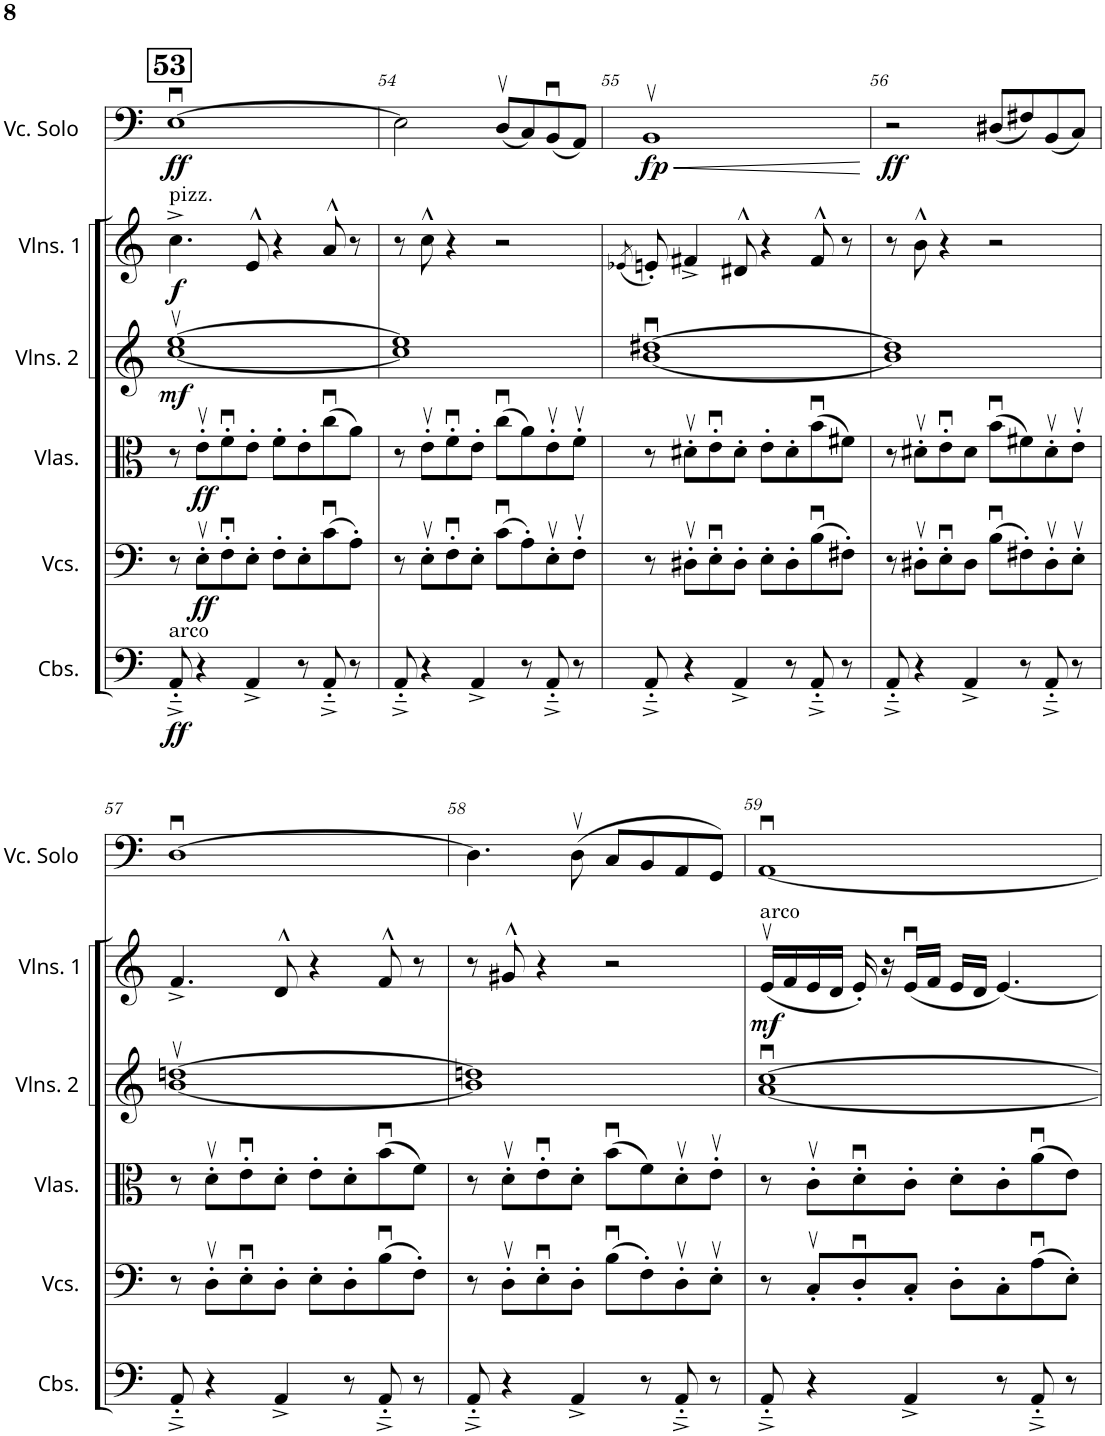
**kern	**dynam	**kern	**dynam	**kern	**dynam	**kern	**dynam	**kern	**dynam	**kern	**dynam
*part6	*part6	*part5	*part5	*part4	*part4	*part3	*part3	*part2	*part2	*part1	*part1
*staff6	*staff6	*staff5	*staff5	*staff4	*staff4	*staff3	*staff3	*staff2	*staff2	*staff1	*staff1
*I"Contrabasses	*	*I"Violoncellos	*	*I"Violas	*	*I"Violins 2	*	*I"Violins 1	*	*I"Violoncello Solo	*
*I'Cbs.	*	*I'Vcs.	*	*I'Vlas.	*	*I'Vlns. 2	*	*I'Vlns. 1	*	*I'Vc. Solo	*
!!LO:PB:g=z
*clefF4	*	*clefF4	*	*clefC3	*	*clefG2	*	*clefG2	*	*clefF4	*
*Trd7c12	*	*	*	*	*	*	*	*	*	*	*
*k[]	*	*k[]	*	*k[]	*	*k[]	*	*k[]	*	*k[]	*
*M4/4	*	*M4/4	*	*M4/4	*	*M4/4	*	*M4/4	*	*M4/4	*
!!LO:REH:place=s1:a:B:cj:fs=14:t=53
=53	=53	=53	=53	=53	=53	=53	=53	=53	=53	=53	=53
!	!	!	!	!	!	!	!	!LO:TX:a:t=pizz.	!	!	!
!LO:TX:a:t=arco	!	!	!	!	!	!	!	!	!	!	!
!	!LO:DY:b	!	!	!	!	!	!LO:DY:b	!	!LO:DY:b	!	!LO:DY:b
8AA'~^/	ff	8r	.	8r	.	[1ccv [1eev	mf	4.cc^\	f	[1Eu	ff
!	!	!	!LO:DY:b	!	!LO:DY:b	!	!	!	!	!	!
4r	.	8Ev'\L	ff	8ev'\L	ff	.	.	.	.	.	.
.	.	8Fu'\	.	8fu'\	.	.	.	.	.	.	.
4AA^/	.	8E'\J	.	8e'\J	.	.	.	8e^^/	.	.	.
.	.	8F'\L	.	8f'\L	.	.	.	4r	.	.	.
8r	.	8E'\	.	8e'\	.	.	.	.	.	.	.
8AA'~^/	.	(8cu\	.	(8ccu\	.	.	.	8a^^/	.	.	.
8r	.	8A'\J)	.	8a\J)	.	.	.	8r	.	.	.
=54	=54	=54	=54	=54	=54	=54	=54	=54	=54	=54	=54
8AA'~^/	.	8r	.	8r	.	1cc] 1ee]	.	8r	.	2E\]	.
4r	.	8Ev'\L	.	8ev'\L	.	.	.	8cc^^\	.	.	.
.	.	8Fu'\	.	8fu'\	.	.	.	4r	.	.	.
4AA^/	.	8E'\J	.	8e'\J	.	.	.	.	.	.	.
.	.	(8cu\L	.	(8ccu\L	.	.	.	2r	.	(8Dv/L	.
8r	.	8A'\)	.	8a\)	.	.	.	.	.	8C/)	.
8AA'~^/	.	8Ev'\	.	8ev'\	.	.	.	.	.	(8BBu/	.
8r	.	8Fv'\J	.	8fv'\J	.	.	.	.	.	8AA/J)	.
=55	=55	=55	=55	=55	=55	=55	=55	=55	=55	=55	=55
.	.	.	.	.	.	.	.	(8qe-X/	.	.	.
!	!	!	!	!	!	!	!	!	!	!	!LO:HP:b
!	!	!	!	!	!	!	!	!	!	!	!LO:DY:n=1:b
8AA'~^/	.	8r	.	8r	.	[1bu [1dd#Xu	.	8en'/)	.	1BBv	< fp
4r	.	8D#Xv'\L	.	8d#Xv'\L	.	.	.	4f#X^/	.	.	.
.	.	8Eu'\	.	8eu'\	.	.	.	.	.	.	.
4AA^/	.	8D#'\J	.	8d#'\J	.	.	.	8d#X^^/	.	.	.
.	.	8E'\L	.	8e'\L	.	.	.	4r	.	.	.
8r	.	8D#'\	.	8d#'\	.	.	.	.	.	.	.
8AA'~^/	.	(8Bu\	.	(8bu\	.	.	.	8f#^^/	.	.	.
8r	.	8F#X'\J)	.	8f#X\J)	.	.	.	8r	.	.	.
.	.	.	.	.	.	.	.	.	.	.	[
=56	=56	=56	=56	=56	=56	=56	=56	=56	=56	=56	=56
!	!	!	!	!	!	!	!	!	!	!	!LO:DY:b
8AA'~^/	.	8r	.	8r	.	1b] 1dd#]	.	8r	.	2r	ff
4r	.	8D#Xv'\L	.	8d#Xv'\L	.	.	.	8b^^\	.	.	.
.	.	8Eu'\	.	8eu'\	.	.	.	4r	.	.	.
4AA^/	.	8D#\J	.	8d#\J	.	.	.	.	.	.	.
.	.	(8Bu\L	.	(8bu\L	.	.	.	2r	.	(8D#X/L	.
8r	.	8F#X'\)	.	8f#X\)	.	.	.	.	.	8F#X/)	.
8AA'~^/	.	8D#v'\	.	8d#v'\	.	.	.	.	.	(8BB/	.
8r	.	8Ev'\J	.	8ev'\J	.	.	.	.	.	8C/J)	.
!!LO:LB:g=z
=57	=57	=57	=57	=57	=57	=57	=57	=57	=57	=57	=57
8AA'~^/	.	8r	.	8r	.	[1bv [1ddnv	.	4.f^/	.	[1Du	.
4r	.	8Dv'\L	.	8dv'\L	.	.	.	.	.	.	.
.	.	8Eu'\	.	8eu'\	.	.	.	.	.	.	.
4AA^/	.	8D'\J	.	8d'\J	.	.	.	8d^^/	.	.	.
.	.	8E'\L	.	8e'\L	.	.	.	4r	.	.	.
8r	.	8D'\	.	8d'\	.	.	.	.	.	.	.
8AA'~^/	.	(8Bu\	.	(8bu\	.	.	.	8f^^/	.	.	.
8r	.	8F'\J)	.	8f\J)	.	.	.	8r	.	.	.
=58	=58	=58	=58	=58	=58	=58	=58	=58	=58	=58	=58
8AA'~^/	.	8r	.	8r	.	1b] 1ddn]	.	8r	.	4.D\]	.
4r	.	8Dv'\L	.	8dv'\L	.	.	.	8g#X^^/	.	.	.
.	.	8Eu'\	.	8eu'\	.	.	.	4r	.	.	.
4AA^/	.	8D'\J	.	8d'\J	.	.	.	.	.	(8Dv\	.
.	.	(8Bu\L	.	(8bu\L	.	.	.	2r	.	8C/L	.
8r	.	8F'\)	.	8f\)	.	.	.	.	.	8BB/	.
8AA'~^/	.	8Dv'\	.	8dv'\	.	.	.	.	.	8AA/	.
8r	.	8Ev'\J	.	8ev'\J	.	.	.	.	.	8GG/J)	.
=59	=59	=59	=59	=59	=59	=59	=59	=59	=59	=59	=59
!	!	!	!	!	!	!	!	!LO:TX:a:t=arco	!	!	!
!	!	!	!	!	!	!	!	!	!LO:DY:b	!	!
8AA'~^/	.	8r	.	8r	.	[1au [1ccu	.	(16ev/LL	mf	[1AAu	.
.	.	.	.	.	.	.	.	16f/	.	.	.
4r	.	8Cv'/L	.	8cv'\L	.	.	.	16e/	.	.	.
.	.	.	.	.	.	.	.	16d/JJ	.	.	.
.	.	8Du'/	.	8du'\	.	.	.	16e'/)	.	.	.
.	.	.	.	.	.	.	.	16r	.	.	.
4AA^/	.	8C'/J	.	8c'\J	.	.	.	(16eu/LL	.	.	.
.	.	.	.	.	.	.	.	16f/JJ	.	.	.
.	.	8D'\L	.	8d'\L	.	.	.	16e/LL	.	.	.
.	.	.	.	.	.	.	.	16d/JJ	.	.	.
8r	.	8C'\	.	8c'\	.	.	.	[4.e/)	.	.	.
8AA'~^/	.	(8Au\	.	(8au\	.	.	.	.	.	.	.
8r	.	8E'\J)	.	8e\J)	.	.	.	.	.	.	.
=	=	=	=	=	=	=	=	=	=	=	=
*-	*-	*-	*-	*-	*-	*-	*-	*-	*-	*-	*-
